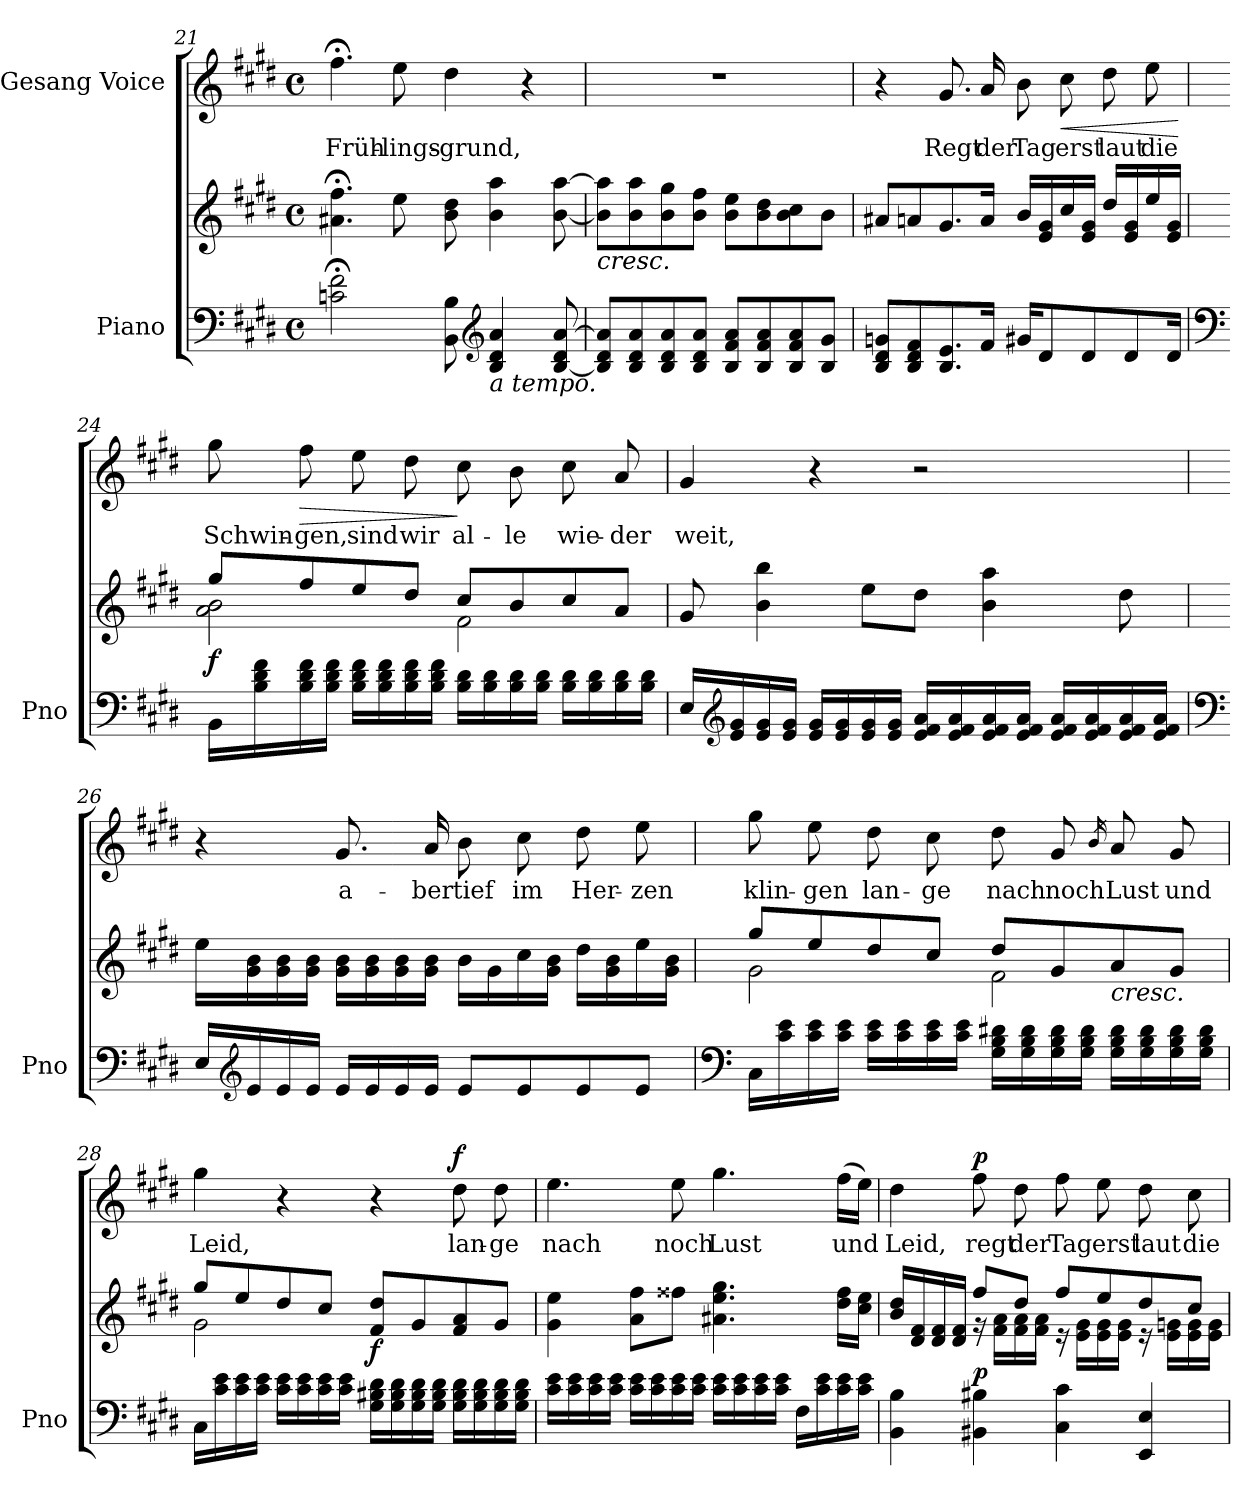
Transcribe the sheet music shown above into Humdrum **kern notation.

**kern	**kern	**dynam	**kern	**text	**dynam
*part2	*part2	*part2	*part1	*part1	*part1
*staff3	*staff2	*staff2/3	*staff1	*staff1	*staff1
*I"Piano	*	*	*I"Gesang Voice	*	*
*I'Pno	*	*	*	*	*
*clefF4	*clefG2	*	*clefG2	*	*
*k[f#c#g#d#]	*k[f#c#g#d#]	*	*k[f#c#g#d#]	*	*
*M4/4	*M4/4	*	*M4/4	*	*
*met(c)	*met(c)	*	*met(c)	*	*
=21	=21	=21	=21	=21	=21
!	!	!	!	!LO:LY:b	!
2cn\; 2f#\;	4.a#X\;< 4.ff#\;<	.	4.ff#;<\	Früh-	.
!	!	!	!	!LO:LY:b	!
.	8ee\	.	8ee\	-lings-	.
!	!	!	!	!LO:LY:b	!
8BB\ 8B\	8b\ 8dd#\	.	4dd#\	-grund,	.
*clefG2	*	*	*	*	*
!LO:TX:b:i:t=a tempo.	!	!	!	!	!
4B/ 4d#/ 4a/	4b\ 4aa\	.	.	.	.
.	.	.	4r	.	.
[8B/ 8d#/ [8a/	[8b\ [8aa\	.	.	.	.
!!LO:LB:g=z
=22	=22	=22	=22	=22	=22
!	!LO:TX:b:i:t=cresc.	!	!	!	!
8B/] 8d#/ 8a/]L	8b\] 8aa\]L	.	1r	.	.
8B/ 8d#/ 8a/	8b\ 8aa\	.	.	.	.
8B/ 8d#/ 8a/	8b\ 8gg#\	.	.	.	.
8B/ 8d#/ 8a/J	8b\ 8ff#\J	.	.	.	.
8B/ 8f#/ 8a/L	8b\ 8ee\L	.	.	.	.
8B/ 8f#/ 8a/	8b\ 8dd#\	.	.	.	.
8B/ 8f#/ 8a/	8b\ 8cc#\	.	.	.	.
8B/ 8g#/J	8b\J	.	.	.	.
=23	=23	=23	=23	=23	=23
8B/ 8d#/ 8gn/L	8a#X/L	.	4r	.	.
8B/ 8d#/ 8f#/	8an/	.	.	.	.
!	!	!	!	!LO:LY:b	!
8.B/ 8.e/	8.g#/	.	8.g#/	Regt	.
!	!	!	!	!LO:LY:b	!
16f#/Jk	16a/Jk	.	16a/	der	.
!	!	!	!	!LO:LY:b	!
16g#X/KL	16b/LL	.	8b\	Tag	.
8d#/	16e/ 16g#/	.	.	.	.
!	!	!	!	!LO:LY:b	!LO:HP:b
.	16cc#/	.	8cc#\	erst	<
8d#/	16e/ 16g#/JJ	.	.	.	.
!	!	!	!	!LO:LY:b	!
.	16dd#/LL	.	8dd#\	laut	.
8d#/	16e/ 16g#/	.	.	.	.
!	!	!	!	!LO:LY:b	!
.	16ee/	.	8ee\	die	.
16d#/Jk	16e/ 16g#/JJ	.	.	.	.
.	.	.	.	.	[
=24	=24	=24	=24	=24	=24
*clefF4	*	*	*	*	*
*	*^	*	*	*	*
!	!	!	!LO:DY:b	!	!LO:LY:b	!
16BB\LL	8gg#/L	2a\ 2b\	f	8gg#\	Schwin-	.
16B\ 16d#\ 16f#\	.	.	.	.	.	.
!	!	!	!	!	!LO:LY:b	!LO:HP:b
16B\ 16d#\ 16f#\	8ff#/	.	.	8ff#\	-gen,	>
16B\ 16d#\ 16f#\JJ	.	.	.	.	.	.
!	!	!	!	!	!LO:LY:b	!
16B\ 16d#\ 16f#\LL	8ee/	.	.	8ee\	sind	.
16B\ 16d#\ 16f#\	.	.	.	.	.	.
!	!	!	!	!	!LO:LY:b	!
16B\ 16d#\ 16f#\	8dd#/J	.	.	8dd#\	wir	.
16B\ 16d#\ 16f#\JJ	.	.	.	.	.	.
!	!	!	!	!	!LO:LY:b	!
16B\ 16d#\LL	8cc#/L	2f#\	.	8cc#\	al-	]
16B\ 16d#\	.	.	.	.	.	.
!	!	!	!	!	!LO:LY:b	!
16B\ 16d#\	8b/	.	.	8b\	-le	.
16B\ 16d#\JJ	.	.	.	.	.	.
!	!	!	!	!	!LO:LY:b	!
16B\ 16d#\LL	8cc#/	.	.	8cc#\	wie-	.
16B\ 16d#\	.	.	.	.	.	.
!	!	!	!	!	!LO:LY:b	!
16B\ 16d#\	8a/J	.	.	8a/	-der	.
16B\ 16d#\JJ	.	.	.	.	.	.
*	*v	*v	*	*	*	*
!!LO:LB:g=z
=25	=25	=25	=25	=25	=25
!	!	!	!	!LO:LY:b	!
16E/LL	8g#/	.	4g#/	weit,	.
*clefG2	*	*	*	*	*
16e/ 16g#/	.	.	.	.	.
16e/ 16g#/	4b\ 4bb\	.	.	.	.
16e/ 16g#/JJ	.	.	.	.	.
16e/ 16g#/LL	.	.	4r	.	.
16e/ 16g#/	.	.	.	.	.
16e/ 16g#/	8ee\L	.	.	.	.
16e/ 16g#/JJ	.	.	.	.	.
16e/ 16f#/ 16a/LL	8dd#\J	.	2r	.	.
16e/ 16f#/ 16a/	.	.	.	.	.
16e/ 16f#/ 16a/	4b\ 4aa\	.	.	.	.
16e/ 16f#/ 16a/JJ	.	.	.	.	.
16e/ 16f#/ 16a/LL	.	.	.	.	.
16e/ 16f#/ 16a/	.	.	.	.	.
16e/ 16f#/ 16a/	8dd#\	.	.	.	.
16e/ 16f#/ 16a/JJ	.	.	.	.	.
=26	=26	=26	=26	=26	=26
*clefF4	*	*	*	*	*
16E/LL	16ee\LL	.	4r	.	.
*clefG2	*	*	*	*	*
16e/	16g#\ 16b\	.	.	.	.
16e/	16g#\ 16b\	.	.	.	.
16e/JJ	16g#\ 16b\JJ	.	.	.	.
!	!	!	!	!LO:LY:b	!
16e/LL	16g#\ 16b\LL	.	8.g#/	a-	.
16e/	16g#\ 16b\	.	.	.	.
16e/	16g#\ 16b\	.	.	.	.
!	!	!	!	!LO:LY:b	!
16e/JJ	16g#\ 16b\JJ	.	16a/	-ber	.
!	!	!	!	!LO:LY:b	!
8e/L	16b\LL	.	8b\	tief	.
.	16g#\	.	.	.	.
!	!	!	!	!LO:LY:b	!
8e/	16cc#\	.	8cc#\	im	.
.	16g#\ 16b\JJ	.	.	.	.
!	!	!	!	!LO:LY:b	!
8e/	16dd#\LL	.	8dd#\	Her-	.
.	16g#\ 16b\	.	.	.	.
!	!	!	!	!LO:LY:b	!
8e/J	16ee\	.	8ee\	-zen	.
.	16g#\ 16b\JJ	.	.	.	.
!!LO:LB:g=z
=27	=27	=27	=27	=27	=27
*clefF4	*	*	*	*	*
*	*^	*	*	*	*
!	!	!	!	!	!LO:LY:b	!
16C#\LL	8gg#/L	2g#\	.	8gg#\	klin-	.
16c#\ 16e\	.	.	.	.	.	.
!	!	!	!	!	!LO:LY:b	!
16c#\ 16e\	8ee/	.	.	8ee\	-gen	.
16c#\ 16e\JJ	.	.	.	.	.	.
!	!	!	!	!	!LO:LY:b	!
16c#\ 16e\LL	8dd#/	.	.	8dd#\	lan-	.
16c#\ 16e\	.	.	.	.	.	.
!	!	!	!	!	!LO:LY:b	!
16c#\ 16e\	8cc#/J	.	.	8cc#\	-ge	.
16c#\ 16e\JJ	.	.	.	.	.	.
!	!	!	!	!	!LO:LY:b	!
16G#\ 16B\ 16d#X\LL	8dd#/L	2f#\	.	8dd#\	nach	.
16G#\ 16B\ 16d#\	.	.	.	.	.	.
!	!	!	!	!	!LO:LY:b	!
16G#\ 16B\ 16d#\	8g#/	.	.	8g#/	noch	.
16G#\ 16B\ 16d#\JJ	.	.	.	.	.	.
.	.	.	.	16qb/	.	.
!	!LO:TX:b:i:t=cresc.	!	!	!	!	!
!	!	!	!	!	!LO:LY:b	!
16G#\ 16B\ 16d#\LL	8a/	.	.	8a/	Lust	.
16G#\ 16B\ 16d#\	.	.	.	.	.	.
!	!	!	!	!	!LO:LY:b	!
16G#\ 16B\ 16d#\	8g#/J	.	.	8g#/	und	.
16G#\ 16B\ 16d#\JJ	.	.	.	.	.	.
=28	=28	=28	=28	=28	=28	=28
!	!	!	!	!	!LO:LY:b	!
16C#\LL	8gg#/L	2g#\	.	4gg#\	Leid,	.
16c#\ 16e\	.	.	.	.	.	.
16c#\ 16e\	8ee/	.	.	.	.	.
16c#\ 16e\JJ	.	.	.	.	.	.
16c#\ 16e\LL	8dd#/	.	.	4r	.	.
16c#\ 16e\	.	.	.	.	.	.
16c#\ 16e\	8cc#/J	.	.	.	.	.
16c#\ 16e\JJ	.	.	.	.	.	.
!	!	!	!LO:DY:b	!	!	!
16G#\ 16B#X\ 16d#\LL	8f#/ 8dd#/L	2ryy	f	4r	.	.
16G#\ 16B#\ 16d#\	.	.	.	.	.	.
16G#\ 16B#\ 16d#\	8g#/	.	.	.	.	.
16G#\ 16B#\ 16d#\JJ	.	.	.	.	.	.
!	!	!	!	!	!LO:LY:b	!LO:DY:b
16G#\ 16B#\ 16d#\LL	8f#/ 8a/	.	.	8dd#\	lan-	f
16G#\ 16B#\ 16d#\	.	.	.	.	.	.
!	!	!	!	!	!LO:LY:b	!
16G#\ 16B#\ 16d#\	8g#/J	.	.	8dd#\	-ge	.
16G#\ 16B#\ 16d#\JJ	.	.	.	.	.	.
*	*v	*v	*	*	*	*
!!LO:PB:g=z
=29	=29	=29	=29	=29	=29
!	!	!	!	!LO:LY:b	!
16c#\ 16e\LL	4g#\ 4ee\	.	4.ee\	nach	.
16c#\ 16e\	.	.	.	.	.
16c#\ 16e\	.	.	.	.	.
16c#\ 16e\JJ	.	.	.	.	.
16c#\ 16e\LL	8a\ 8ff#\L	.	.	.	.
16c#\ 16e\	.	.	.	.	.
!	!	!	!	!LO:LY:b	!
16c#\ 16e\	8ff##X\J	.	8ee\	noch	.
16c#\ 16e\JJ	.	.	.	.	.
!	!	!	!	!LO:LY:b	!
16c#\ 16e\LL	4.a#X\ 4.ee\ 4.gg#\	.	4.gg#\	Lust	.
16c#\ 16e\	.	.	.	.	.
16c#\ 16e\	.	.	.	.	.
16c#\ 16e\JJ	.	.	.	.	.
16F#\LL	.	.	.	.	.
16c#\ 16e\	.	.	.	.	.
!	!	!	!	!LO:LY:b	!
16c#\ 16e\	16dd#\ 16ff##\LL	.	(16ff#\LL	und	.
16c#\ 16e\JJ	16cc#\ 16ee\JJ	.	16ee\JJ)	.	.
=30	=30	=30	=30	=30	=30
*	*^	*	*	*	*
!	!	!	!	!	!LO:LY:b	!
4BB\ 4B\	16b/ 16dd#/LL	4ryy	.	4dd#\	Leid,	.
.	16d#/ 16f#/	.	.	.	.	.
.	16d#/ 16f#/	.	.	.	.	.
.	16d#/ 16f#/JJ	.	.	.	.	.
!	!	!	!LO:DY:b	!	!LO:LY:b	!LO:DY:b
4BB#X\ 4B#X\	8ff#/L	16r	p	8ff#\	regt	p
.	.	16f#\ 16a\LL	.	.	.	.
!	!	!	!	!	!LO:LY:b	!
.	8dd#/J	16f#\ 16a\	.	8dd#\	der	.
.	.	16f#\ 16a\JJ	.	.	.	.
!	!	!	!	!	!LO:LY:b	!
4C#\ 4c#\	8ff#/L	16r	.	8ff#\	Tag	.
.	.	16e\ 16g#\LL	.	.	.	.
!	!	!	!	!	!LO:LY:b	!
.	8ee/	16e\ 16g#\	.	8ee\	erst	.
.	.	16e\ 16g#\JJ	.	.	.	.
!	!	!	!	!	!LO:LY:b	!
4EE/ 4E/	8dd#/	16r	.	8dd#\	laut	.
.	.	16e\ 16gn\LL	.	.	.	.
!	!	!	!	!	!LO:LY:b	!
.	8cc#/J	16e\ 16g\	.	8cc#\	die	.
.	.	16e\ 16g\JJ	.	.	.	.
*	*v	*v	*	*	*	*
=	=	=	=	=	=
*-	*-	*-	*-	*-	*-
